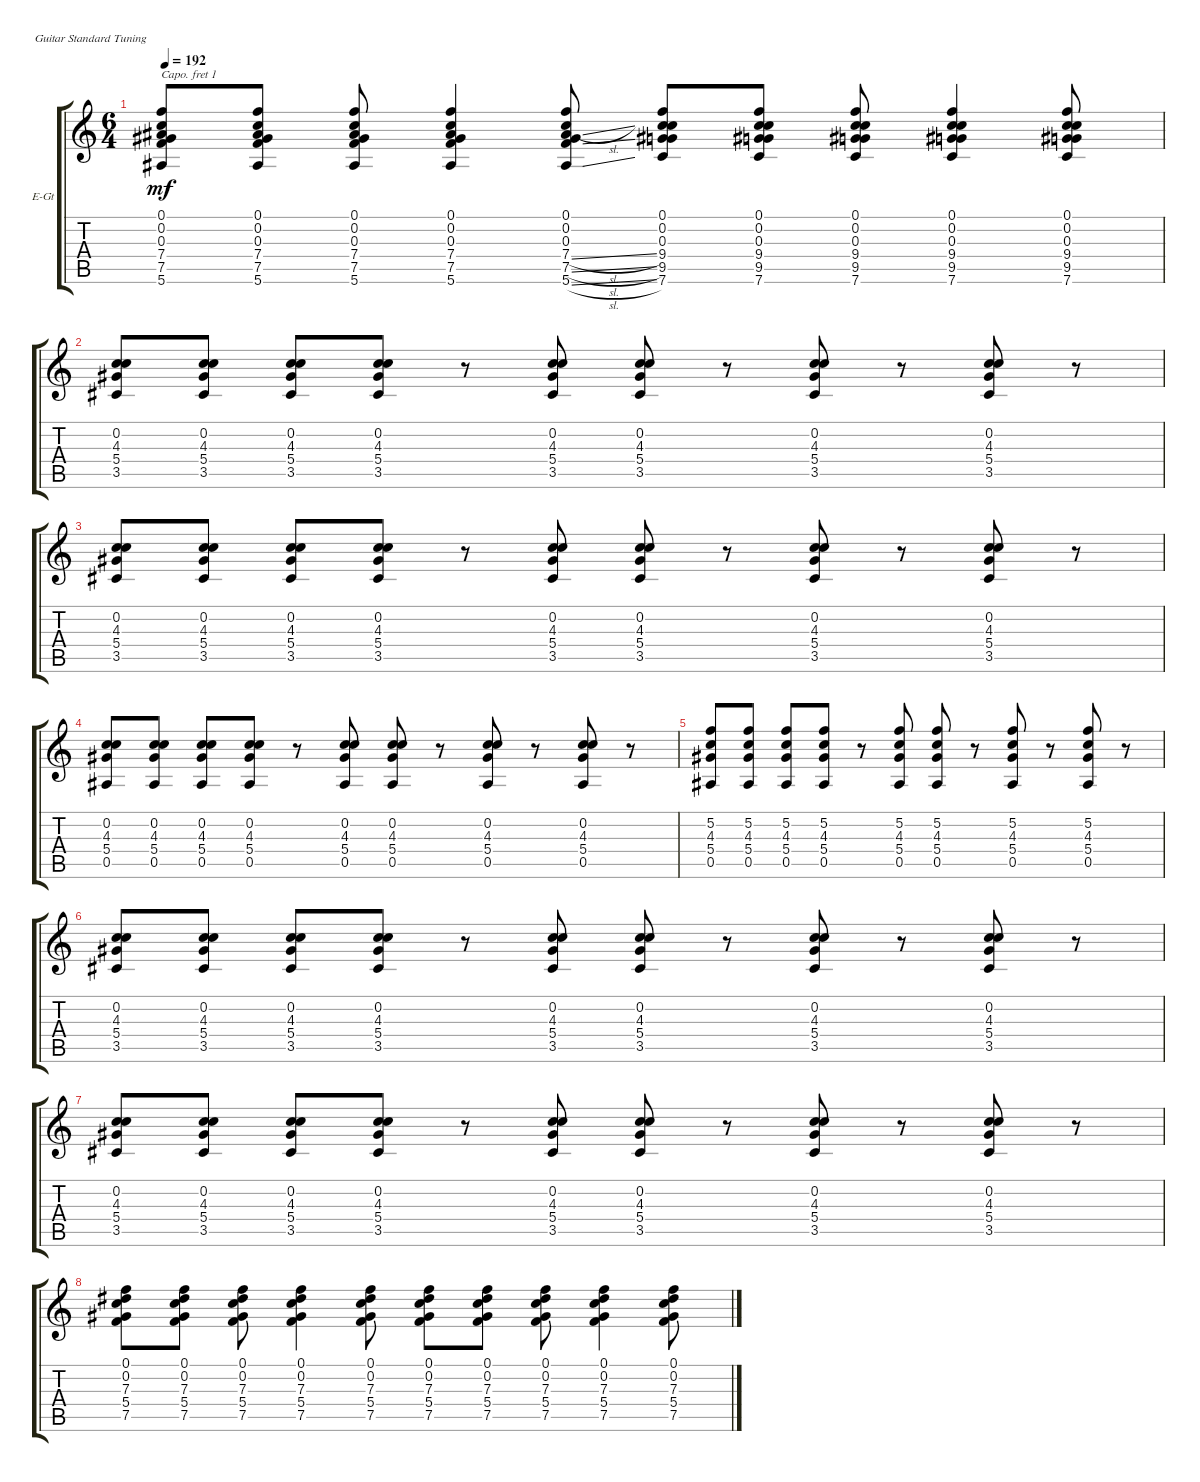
\bracketExtendMode groupsimilarinstruments
\firstSystemTrackNameOrientation horizontal
\otherSystemsTrackNameOrientation horizontal
\track ("Guitar 2" "E-Gt") {instrument distortionguitar}
\staff {score tabs}
\capo 1
\tuning (E4 B3 G3 D3 A2 E2)
\ts (6 4)
\tempo 192
\clef g2
\ks c
(5.6 7.5 7.4 0.3 0.2 0.1).8{dy mf} (5.6 7.5 7.4 0.3 0.2 0.1).8 (5.6 7.5 7.4 0.3 0.2 0.1).8 (5.6 7.5 7.4 0.3 0.2 0.1).4 (5.6{sl} 7.5{sl} 7.4{sl} 0.3 0.2 0.1).8 (7.6 9.5 9.4 0.3 0.2 0.1).8 (7.6 9.5 9.4 0.3 0.2 0.1).8 (7.6 9.5 9.4 0.3 0.2 0.1).8 (7.6 9.5 9.4 0.3 0.2 0.1).4 (7.6 9.5 9.4 0.3 0.2 0.1).8 |
(3.5 5.4 4.3 0.2).8 (3.5 5.4 4.3 0.2).8 (3.5 5.4 4.3 0.2).8 (3.5 5.4 4.3 0.2).8 r.8 (3.5 5.4 4.3 0.2).8 (3.5 5.4 4.3 0.2).8 r.8 (3.5 5.4 4.3 0.2).8 r.8 (3.5 5.4 4.3 0.2).8 r.8 |
(3.5 5.4 4.3 0.2).8 (3.5 5.4 4.3 0.2).8 (3.5 5.4 4.3 0.2).8 (3.5 5.4 4.3 0.2).8 r.8 (3.5 5.4 4.3 0.2).8 (3.5 5.4 4.3 0.2).8 r.8 (3.5 5.4 4.3 0.2).8 r.8 (3.5 5.4 4.3 0.2).8 r.8 |
(0.5 5.4 4.3 0.2).8 (0.5 5.4 4.3 0.2).8 (0.5 5.4 4.3 0.2).8 (0.5 5.4 4.3 0.2).8 r.8 (0.5 5.4 4.3 0.2).8 (0.5 5.4 4.3 0.2).8 r.8 (0.5 5.4 4.3 0.2).8 r.8 (0.5 5.4 4.3 0.2).8 r.8 |
(0.5 5.4 4.3 5.2).8 (0.5 5.4 4.3 5.2).8 (0.5 5.4 4.3 5.2).8 (0.5 5.4 4.3 5.2).8 r.8 (0.5 5.4 4.3 5.2).8 (0.5 5.4 4.3 5.2).8 r.8 (0.5 5.4 4.3 5.2).8 r.8 (0.5 5.4 4.3 5.2).8 r.8 |
(3.5 5.4 4.3 0.2).8 (3.5 5.4 4.3 0.2).8 (3.5 5.4 4.3 0.2).8 (3.5 5.4 4.3 0.2).8 r.8 (3.5 5.4 4.3 0.2).8 (3.5 5.4 4.3 0.2).8 r.8 (3.5 5.4 4.3 0.2).8 r.8 (3.5 5.4 4.3 0.2).8 r.8 |
(3.5 5.4 4.3 0.2).8 (3.5 5.4 4.3 0.2).8 (3.5 5.4 4.3 0.2).8 (3.5 5.4 4.3 0.2).8 r.8 (3.5 5.4 4.3 0.2).8 (3.5 5.4 4.3 0.2).8 r.8 (3.5 5.4 4.3 0.2).8 r.8 (3.5 5.4 4.3 0.2).8 r.8 |
(7.5 5.4 7.3 0.2 0.1).8 (7.5 5.4 7.3 0.2 0.1).8 (7.5 5.4 7.3 0.2 0.1).8 (7.5 5.4 7.3 0.2 0.1).4 (7.5 5.4 7.3 0.2 0.1).8 (7.5 5.4 7.3 0.2 0.1).8 (7.5 5.4 7.3 0.2 0.1).8 (7.5 5.4 7.3 0.2 0.1).8 (7.5 5.4 7.3 0.2 0.1).4 (7.5 5.4 7.3 0.2 0.1).8
